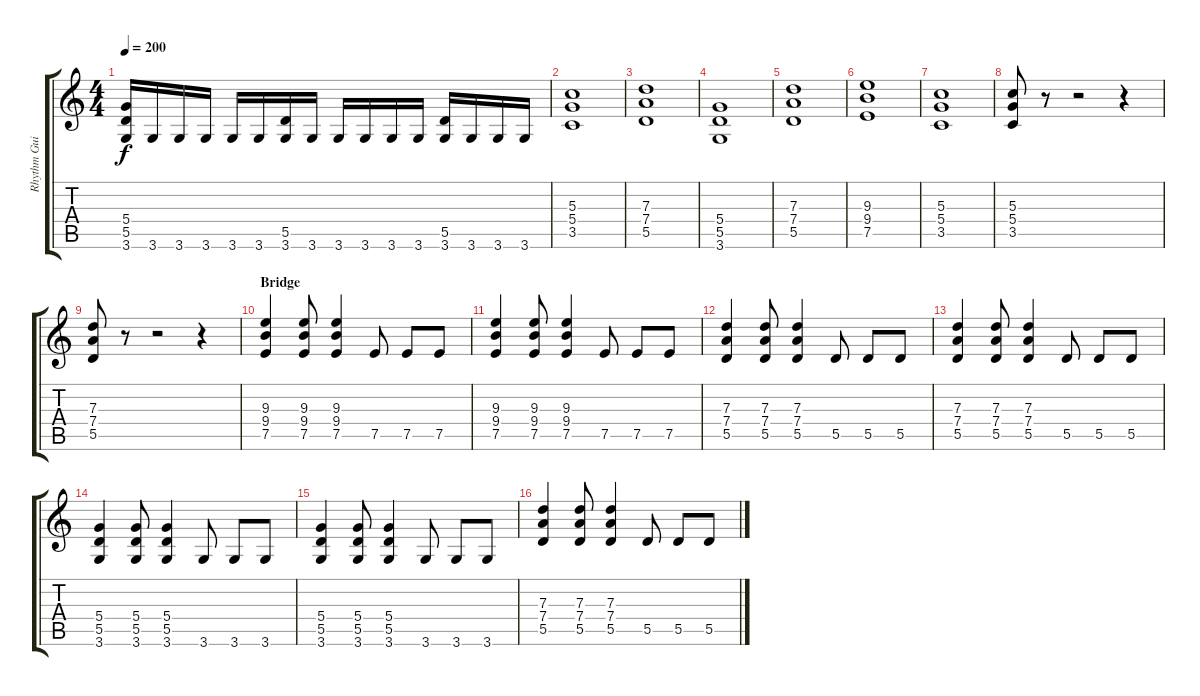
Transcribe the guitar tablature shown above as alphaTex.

\track ("Rhythm Guitar 1" "Rhythm Gui") {instrument distortionguitar}
\staff {score tabs}
\tuning (E4 B3 G3 D3 A2 E2) {hide}
\ts (4 4)
\tempo 200
\clef g2
\ks c
(5.4 5.5 3.6).16{dy f} 3.6.16 3.6.16 3.6.16 3.6.16 3.6.16 (5.5 3.6).16 3.6.16 3.6.16 3.6.16 3.6.16 3.6.16 (5.5 3.6).16 3.6.16 3.6.16 3.6.16 |
(5.3 5.4 3.5).1 |
(7.3 7.4 5.5).1 |
(5.4 5.5 3.6).1 |
(7.3 7.4 5.5).1 |
(9.3 9.4 7.5).1 |
(5.3 5.4 3.5).1 |
(5.3 5.4 3.5).8 r.8 r.2 r.4 |
(7.3 7.4 5.5).8 r.8 r.2 r.4 |
\section ("" "Bridge")
(9.3 9.4 7.5).4 (9.3 9.4 7.5).8 (9.3 9.4 7.5).4 7.5.8 7.5.8 7.5.8 |
(9.3 9.4 7.5).4 (9.3 9.4 7.5).8 (9.3 9.4 7.5).4 7.5.8 7.5.8 7.5.8 |
(7.3 7.4 5.5).4 (7.3 7.4 5.5).8 (7.3 7.4 5.5).4 5.5.8 5.5.8 5.5.8 |
(7.3 7.4 5.5).4 (7.3 7.4 5.5).8 (7.3 7.4 5.5).4 5.5.8 5.5.8 5.5.8 |
(5.4 5.5 3.6).4 (5.4 5.5 3.6).8 (5.4 5.5 3.6).4 3.6.8 3.6.8 3.6.8 |
(5.4 5.5 3.6).4 (5.4 5.5 3.6).8 (5.4 5.5 3.6).4 3.6.8 3.6.8 3.6.8 |
(7.3 7.4 5.5).4 (7.3 7.4 5.5).8 (7.3 7.4 5.5).4 5.5.8 5.5.8 5.5.8
